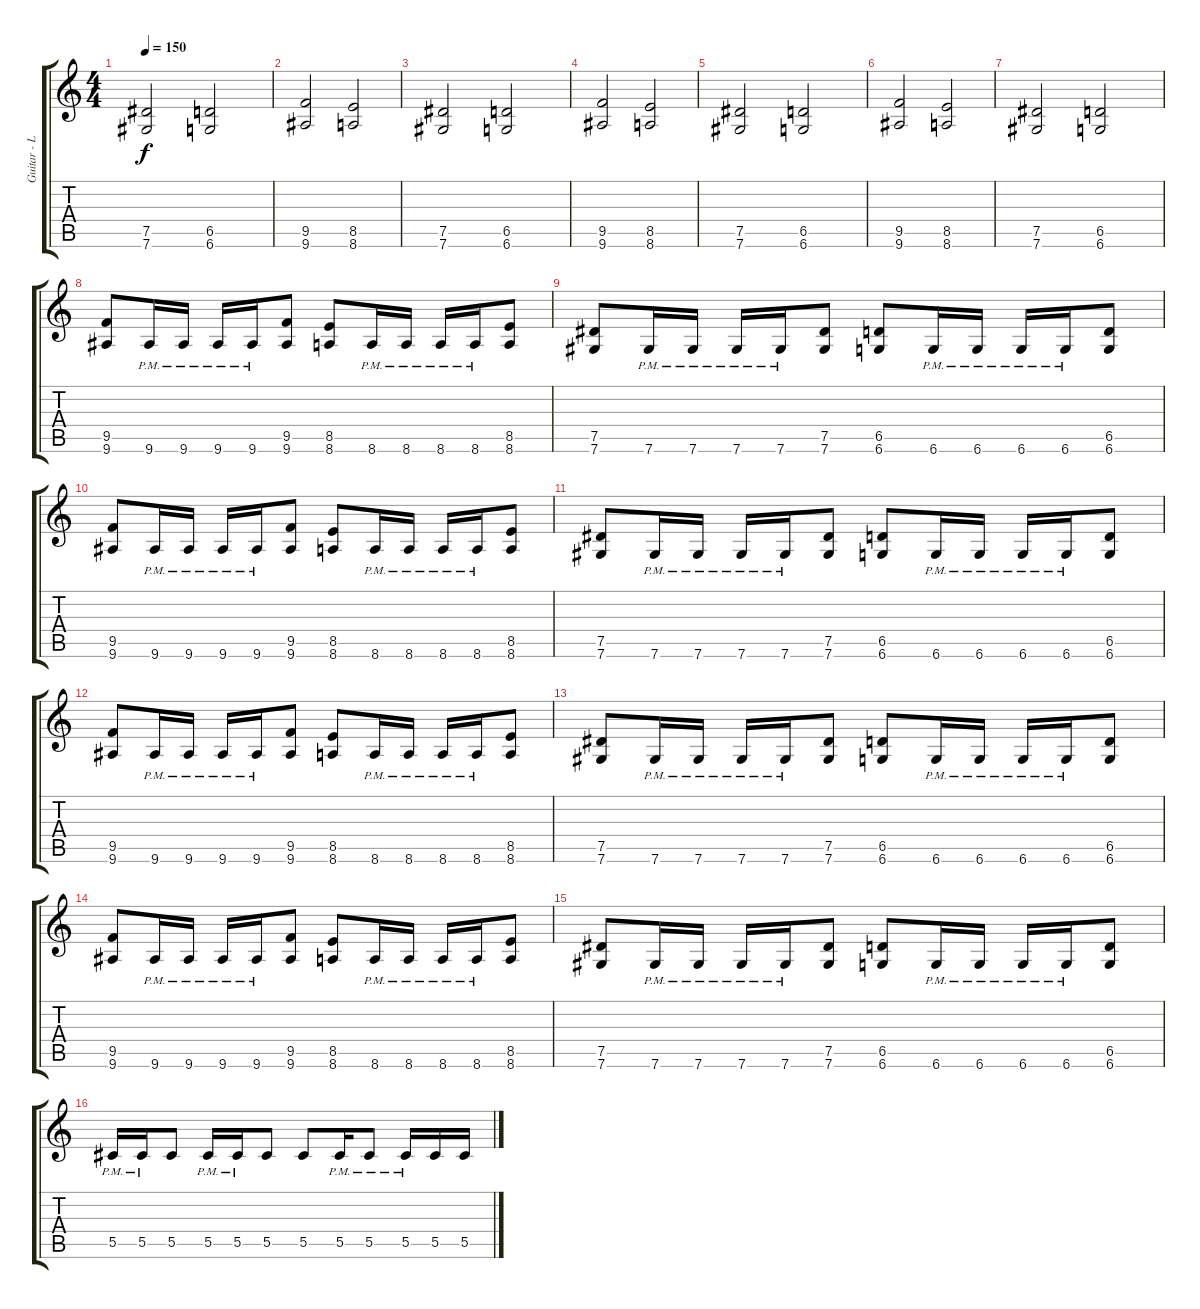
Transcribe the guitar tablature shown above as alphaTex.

\track ("Guitar - Left" "Guitar - L") {instrument distortionguitar}
\staff {score tabs}
\tuning (Eb4 Bb3 Gb3 Db3 Ab2 Db2) {hide}
\ts (4 4)
\tempo 150
\clef g2
\ks c
(7.5 7.6).2{dy f} (6.5 6.6).2 |
(9.5 9.6).2 (8.5 8.6).2 |
(7.5 7.6).2 (6.5 6.6).2 |
(9.5 9.6).2 (8.5 8.6).2 |
(7.5 7.6).2 (6.5 6.6).2 |
(9.5 9.6).2 (8.5 8.6).2 |
(7.5 7.6).2 (6.5 6.6).2 |
(9.5 9.6).8 9.6{pm}.16 9.6{pm}.16 9.6{pm}.16 9.6{pm}.16 (9.5 9.6).8 (8.5 8.6).8 8.6{pm}.16 8.6{pm}.16 8.6{pm}.16 8.6{pm}.16 (8.5 8.6).8 |
(7.5 7.6).8 7.6{pm}.16 7.6{pm}.16 7.6{pm}.16 7.6{pm}.16 (7.5 7.6).8 (6.5 6.6).8 6.6{pm}.16 6.6{pm}.16 6.6{pm}.16 6.6{pm}.16 (6.5 6.6).8 |
(9.5 9.6).8 9.6{pm}.16 9.6{pm}.16 9.6{pm}.16 9.6{pm}.16 (9.5 9.6).8 (8.5 8.6).8 8.6{pm}.16 8.6{pm}.16 8.6{pm}.16 8.6{pm}.16 (8.5 8.6).8 |
(7.5 7.6).8 7.6{pm}.16 7.6{pm}.16 7.6{pm}.16 7.6{pm}.16 (7.5 7.6).8 (6.5 6.6).8 6.6{pm}.16 6.6{pm}.16 6.6{pm}.16 6.6{pm}.16 (6.5 6.6).8 |
(9.5 9.6).8 9.6{pm}.16 9.6{pm}.16 9.6{pm}.16 9.6{pm}.16 (9.5 9.6).8 (8.5 8.6).8 8.6{pm}.16 8.6{pm}.16 8.6{pm}.16 8.6{pm}.16 (8.5 8.6).8 |
(7.5 7.6).8 7.6{pm}.16 7.6{pm}.16 7.6{pm}.16 7.6{pm}.16 (7.5 7.6).8 (6.5 6.6).8 6.6{pm}.16 6.6{pm}.16 6.6{pm}.16 6.6{pm}.16 (6.5 6.6).8 |
(9.5 9.6).8 9.6{pm}.16 9.6{pm}.16 9.6{pm}.16 9.6{pm}.16 (9.5 9.6).8 (8.5 8.6).8 8.6{pm}.16 8.6{pm}.16 8.6{pm}.16 8.6{pm}.16 (8.5 8.6).8 |
(7.5 7.6).8 7.6{pm}.16 7.6{pm}.16 7.6{pm}.16 7.6{pm}.16 (7.5 7.6).8 (6.5 6.6).8 6.6{pm}.16 6.6{pm}.16 6.6{pm}.16 6.6{pm}.16 (6.5 6.6).8 |
5.5{pm}.16 5.5{pm}.16 5.5.8 5.5{pm}.16 5.5{pm}.16 5.5.8 5.5.8 5.5{pm}.16 5.5{pm}.8 5.5{pm}.16 5.5.16 5.5.16
